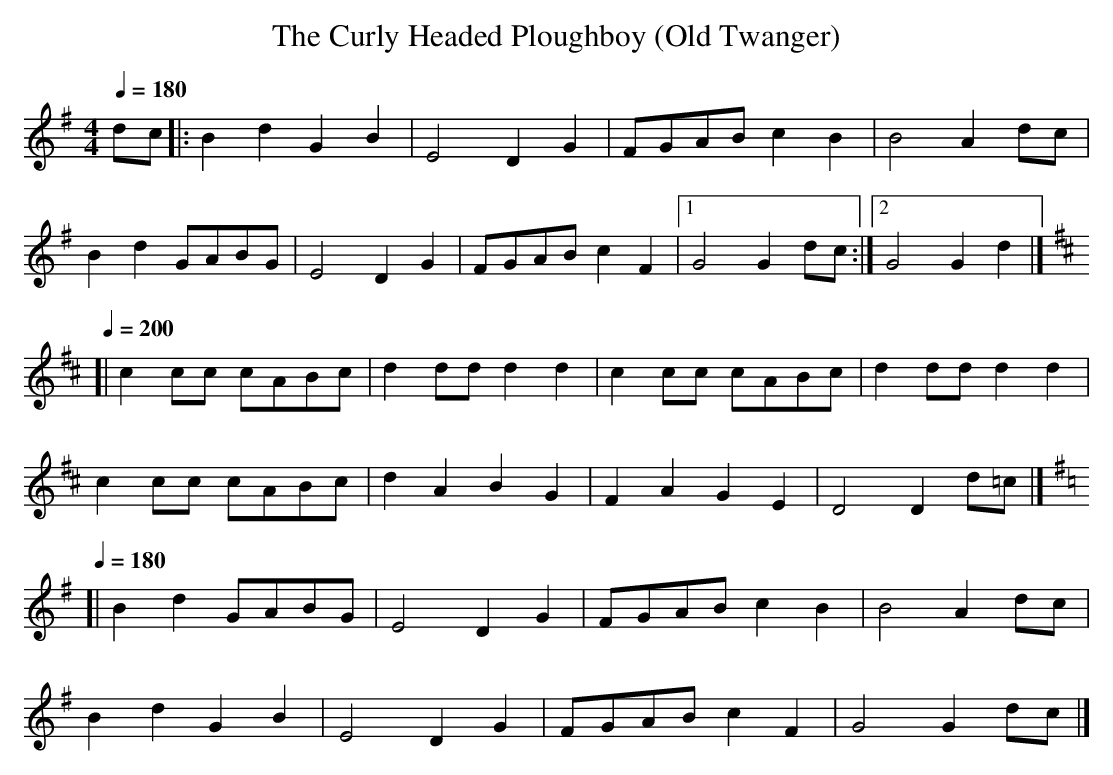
X:1
T:Curly Headed Ploughboy (Old Twanger), The
L:1/8
M:4/4
Q:1/4=180
K:Gmaj
dc |: B2d2 G2B2 | E4 D2G2 | FGAB c2B2 | B4 A2dc |
B2d2 GABG | E4 D2G2 | FGAB c2F2 |1 G4 G2dc :|2 G4 G2d2 |]
K:Dmaj
Q:1/4=200
[| c2cc cABc | d2dd d2d2 | c2cc cABc | d2dd d2d2 |
c2cc cABc | d2A2 B2G2 | F2A2 G2E2 | D4 D2d=c |]
K:Gmaj
Q:1/4=180
[| B2d2 GABG | E4 D2G2 | FGAB c2B2 | B4 A2dc |
B2d2 G2B2 | E4 D2G2 | FGAB c2F2 | G4 G2dc |]
